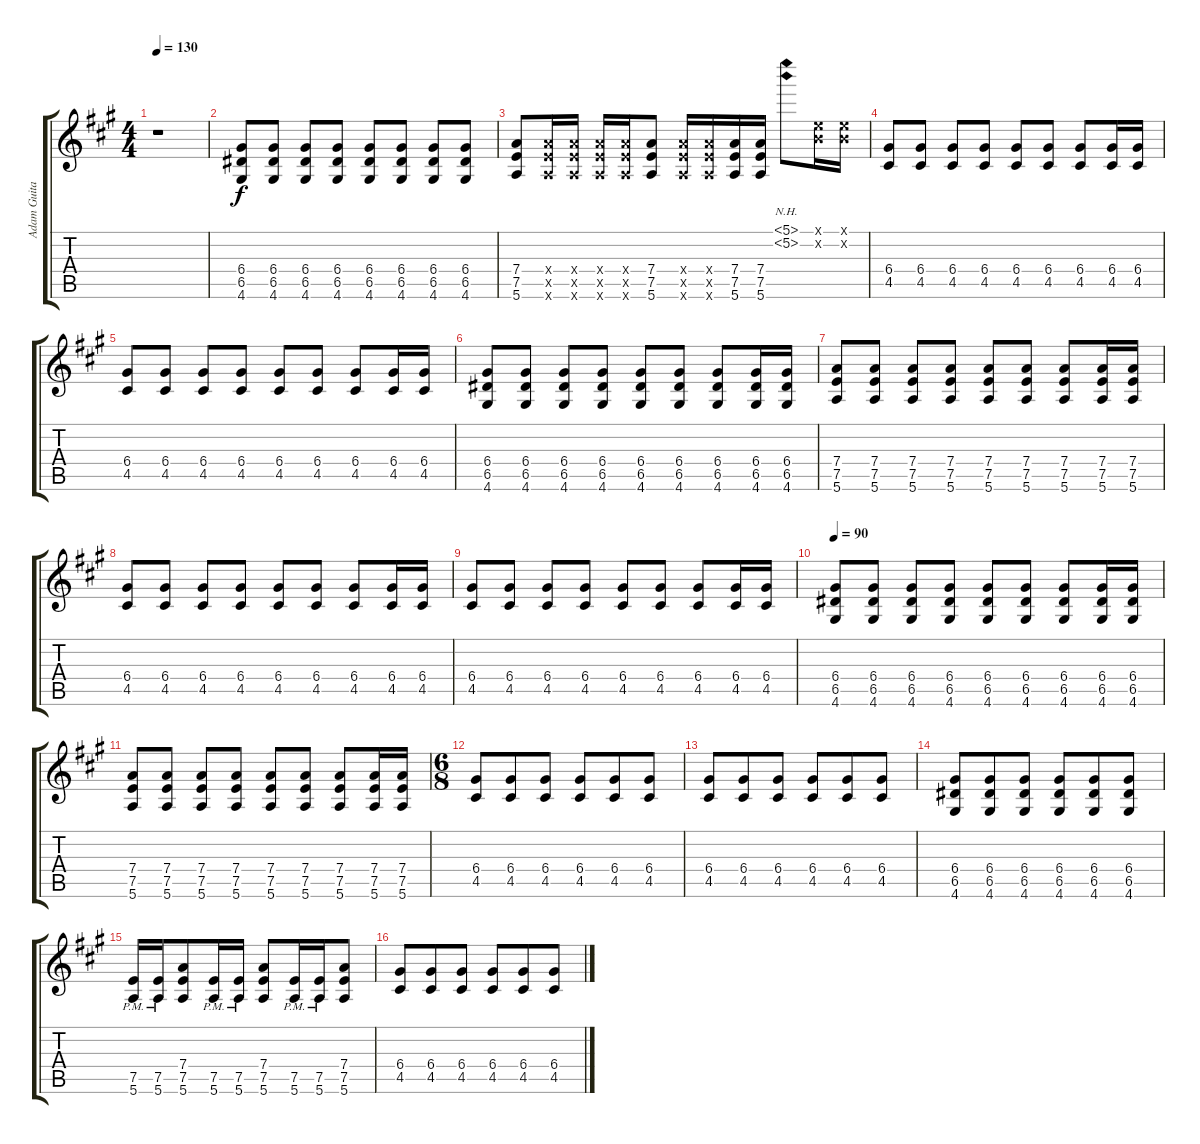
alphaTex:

\track ("Adam Guitar" "Adam Guita") {instrument distortionguitar}
\staff {score tabs}
\tuning (E4 B3 G3 D3 A2 E2) {hide}
\ts (4 4)
\tempo 130
\clef g2
\ks a
r.1{dy f} |
(6.4 6.5 4.6).8{volume 13} (6.4 6.5 4.6).8 (6.4 6.5 4.6).8 (6.4 6.5 4.6).8 (6.4 6.5 4.6).8 (6.4 6.5 4.6).8 (6.4 6.5 4.6).8 (6.4 6.5 4.6).8 |
(7.4 7.5 5.6).8 (7.4{x} 7.5{x} 5.6{x}).16 (7.4{x} 7.5{x} 5.6{x}).16 (7.4{x} 7.5{x} 5.6{x}).16 (7.4{x} 7.5{x} 5.6{x}).16 (7.4 7.5 5.6).8 (7.4{x} 7.5{x} 5.6{x}).16 (7.4{x} 7.5{x} 5.6{x}).16 (7.4 7.5 5.6).16 (7.4 7.5 5.6).16 (5.1{nh} 5.2{nh}).8 (0.1{x} 0.2{x}).16 (0.1{x} 0.2{x}).16 |
(6.4 4.5).8 (6.4 4.5).8 (6.4 4.5).8 (6.4 4.5).8 (6.4 4.5).8 (6.4 4.5).8 (6.4 4.5).8 (6.4 4.5).16 (6.4 4.5).16 |
(6.4 4.5).8 (6.4 4.5).8 (6.4 4.5).8 (6.4 4.5).8 (6.4 4.5).8 (6.4 4.5).8 (6.4 4.5).8 (6.4 4.5).16 (6.4 4.5).16 |
(6.4 6.5 4.6).8 (6.4 6.5 4.6).8 (6.4 6.5 4.6).8 (6.4 6.5 4.6).8 (6.4 6.5 4.6).8 (6.4 6.5 4.6).8 (6.4 6.5 4.6).8 (6.4 6.5 4.6).16 (6.4 6.5 4.6).16 |
(7.4 7.5 5.6).8 (7.4 7.5 5.6).8 (7.4 7.5 5.6).8 (7.4 7.5 5.6).8 (7.4 7.5 5.6).8 (7.4 7.5 5.6).8 (7.4 7.5 5.6).8 (7.4 7.5 5.6).16 (7.4 7.5 5.6).16 |
(6.4 4.5).8 (6.4 4.5).8 (6.4 4.5).8 (6.4 4.5).8 (6.4 4.5).8 (6.4 4.5).8 (6.4 4.5).8 (6.4 4.5).16 (6.4 4.5).16 |
(6.4 4.5).8 (6.4 4.5).8 (6.4 4.5).8 (6.4 4.5).8 (6.4 4.5).8 (6.4 4.5).8 (6.4 4.5).8 (6.4 4.5).16 (6.4 4.5).16 |
\tempo 90
(6.4 6.5 4.6).8 (6.4 6.5 4.6).8 (6.4 6.5 4.6).8 (6.4 6.5 4.6).8 (6.4 6.5 4.6).8 (6.4 6.5 4.6).8 (6.4 6.5 4.6).8 (6.4 6.5 4.6).16 (6.4 6.5 4.6).16 |
(7.4 7.5 5.6).8 (7.4 7.5 5.6).8 (7.4 7.5 5.6).8 (7.4 7.5 5.6).8 (7.4 7.5 5.6).8 (7.4 7.5 5.6).8 (7.4 7.5 5.6).8 (7.4 7.5 5.6).16 (7.4 7.5 5.6).16 |
\ts (6 8)
(6.4 4.5).8 (6.4 4.5).8 (6.4 4.5).8 (6.4 4.5).8 (6.4 4.5).8 (6.4 4.5).8 |
(6.4 4.5).8 (6.4 4.5).8 (6.4 4.5).8 (6.4 4.5).8 (6.4 4.5).8 (6.4 4.5).8 |
(6.4 6.5 4.6).8 (6.4 6.5 4.6).8 (6.4 6.5 4.6).8 (6.4 6.5 4.6).8 (6.4 6.5 4.6).8 (6.4 6.5 4.6).8 |
(7.5{pm} 5.6).16 (7.5{pm} 5.6).16 (7.4 7.5 5.6).8 (7.5{pm} 5.6).16 (7.5{pm} 5.6).16 (7.4 7.5 5.6).8 (7.5{pm} 5.6).16 (7.5{pm} 5.6).16 (7.4 7.5 5.6).8 |
(6.4 4.5).8 (6.4 4.5).8 (6.4 4.5).8 (6.4 4.5).8 (6.4 4.5).8 (6.4 4.5).8
